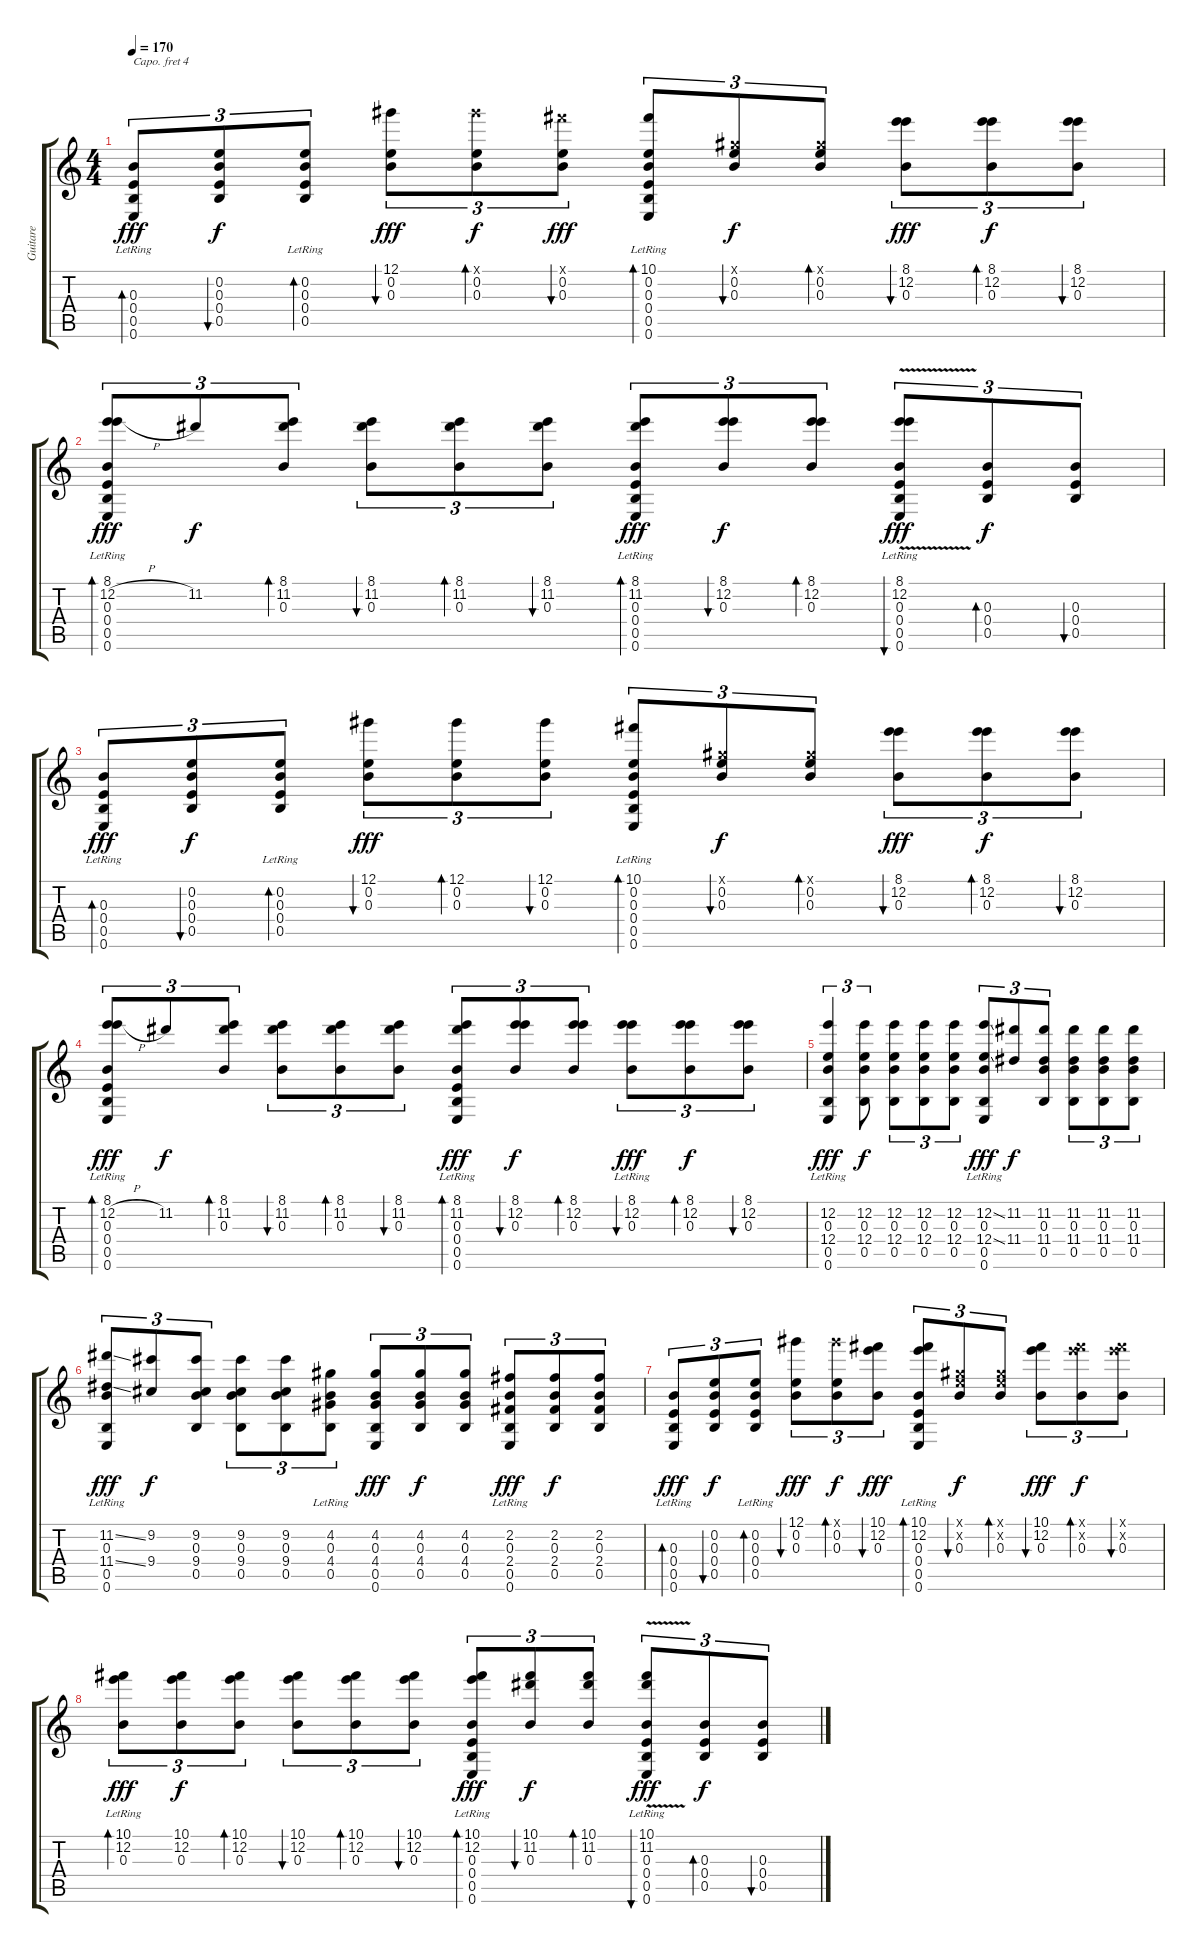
\track ("Guitare" "Guitare") {instrument acousticguitarsteel}
\staff {score tabs}
\capo 4
\tuning (E4 C4 G3 C3 G2 C2) {hide}
\ts (4 4)
\tempo 170
\clef g2
\ks c
(0.3 0.4 0.5 0.6{lr}).8{tu (3 2) bd 60 dy fff} (0.2 0.3 0.4 0.5).8{tu (3 2) bu 60 dy f} (0.2 0.3 0.4{lr} 0.5{lr}).8{tu (3 2) bd 60} (12.1 0.2 0.3).8{tu (3 2) bu 60 dy fff} (12.1{x} 0.2 0.3).8{tu (3 2) bd 60 dy f} (10.1{x} 0.2 0.3).8{tu (3 2) bu 60 dy fff} (10.1{lr} 0.2{lr} 0.3{lr} 0.4{lr} 0.5{lr} 0.6{lr}).8{tu (3 2) bd 60} (0.1{x} 0.2 0.3).8{tu (3 2) bu 60 dy f} (0.1{x} 0.2 0.3).8{tu (3 2) bd 60} (8.1 12.2 0.3).8{tu (3 2) bu 60 dy fff} (8.1 12.2 0.3).8{tu (3 2) bd 60 dy f} (8.1 12.2 0.3).8{tu (3 2) bu 60} |
(8.1{lr} 12.2{h} 0.3{lr} 0.4{lr} 0.5{lr} 0.6{lr}).8{tu (3 2) bd 60 dy fff} 11.2.8{tu (3 2) dy f} (8.1 11.2 0.3).8{tu (3 2) bd 60} (8.1 11.2 0.3).8{tu (3 2) bu 60} (8.1 11.2 0.3).8{tu (3 2) bd 60} (8.1 11.2 0.3).8{tu (3 2) bu 60} (8.1 11.2 0.3 0.4{lr} 0.5{lr} 0.6{lr}).8{tu (3 2) bd 60 dy fff} (8.1 12.2 0.3).8{tu (3 2) bu 60 dy f} (8.1 12.2 0.3).8{tu (3 2) bd 60} (8.1{lr} 12.2{v lr} 0.3 0.4{lr} 0.5{lr} 0.6{lr}).8{tu (3 2) bu 60 dy fff} (0.3 0.4 0.5).8{tu (3 2) bd 60 dy f} (0.3 0.4 0.5).8{tu (3 2) bu 60} |
(0.3 0.4 0.5 0.6{lr}).8{tu (3 2) bd 60 dy fff} (0.2 0.3 0.4 0.5).8{tu (3 2) bu 60 dy f} (0.2 0.3 0.4{lr} 0.5{lr}).8{tu (3 2) bd 60} (12.1 0.2 0.3).8{tu (3 2) bu 60 dy fff} (12.1 0.2 0.3).8{tu (3 2) bd 60} (12.1 0.2 0.3).8{tu (3 2) bu 60} (10.1{lr} 0.2{lr} 0.3{lr} 0.4{lr} 0.5{lr} 0.6{lr}).8{tu (3 2) bd 60} (0.1{x} 0.2 0.3).8{tu (3 2) bu 60 dy f} (0.1{x} 0.2 0.3).8{tu (3 2) bd 60} (8.1 12.2 0.3).8{tu (3 2) bu 60 dy fff} (8.1 12.2 0.3).8{tu (3 2) bd 60 dy f} (8.1 12.2 0.3).8{tu (3 2) bu 60} |
(8.1{lr} 12.2{h} 0.3{lr} 0.4{lr} 0.5{lr} 0.6{lr}).8{tu (3 2) bd 60 dy fff} 11.2.8{tu (3 2) dy f} (8.1 11.2 0.3).8{tu (3 2) bd 60} (8.1 11.2 0.3).8{tu (3 2) bu 60} (8.1 11.2 0.3).8{tu (3 2) bd 60} (8.1 11.2 0.3).8{tu (3 2) bu 60} (8.1 11.2 0.3 0.4{lr} 0.5{lr} 0.6{lr}).8{tu (3 2) bd 60 dy fff} (8.1 12.2 0.3).8{tu (3 2) bu 60 dy f} (8.1 12.2 0.3).8{tu (3 2) bd 60} (8.1{lr} 12.2{lr} 0.3).8{tu (3 2) bu 60 dy fff} (8.1 12.2 0.3).8{tu (3 2) bd 60 dy f} (8.1 12.2 0.3).8{tu (3 2) bu 60} |
(12.2{lr} 0.3{lr} 12.4{lr} 0.5{lr} 0.6{lr}).4{tu (3 2) dy fff} (12.2 0.3 12.4 0.5).8{tu (3 2) dy f} (12.2 0.3 12.4 0.5).8{tu (3 2)} (12.2 0.3 12.4 0.5).8{tu (3 2)} (12.2 0.3 12.4 0.5).8{tu (3 2)} (12.2{ss} 0.3 12.4{ss} 0.5{lr} 0.6{lr}).8{tu (3 2) dy fff} (11.2 11.4).8{tu (3 2) dy f} (11.2 0.3 11.4 0.5).8{tu (3 2)} (11.2 0.3 11.4 0.5).8{tu (3 2)} (11.2 0.3 11.4 0.5).8{tu (3 2)} (11.2 0.3 11.4 0.5).8{tu (3 2)} |
(11.2{ss} 0.3{lr} 11.4{ss} 0.5{lr} 0.6{lr}).8{tu (3 2) dy fff} (9.2 9.4).8{tu (3 2) dy f} (9.2 0.3 9.4 0.5).8{tu (3 2)} (9.2 0.3 9.4 0.5).8{tu (3 2)} (9.2 0.3 9.4 0.5).8{tu (3 2)} (4.2 0.3 4.4 0.5{lr}).8{tu (3 2)} (4.2 0.3 4.4 0.5 0.6).8{tu (3 2) dy fff} (4.2 0.3 4.4 0.5).8{tu (3 2) dy f} (4.2 0.3 4.4 0.5).8{tu (3 2)} (2.2 0.3 2.4 0.5 0.6{lr}).8{tu (3 2) dy fff} (2.2 0.3 2.4 0.5).8{tu (3 2) dy f} (2.2 0.3 2.4 0.5).8{tu (3 2)} |
(0.3 0.4 0.5 0.6{lr}).8{tu (3 2) bd 60 dy fff} (0.2 0.3 0.4 0.5).8{tu (3 2) bu 60 dy f} (0.2 0.3 0.4{lr} 0.5{lr}).8{tu (3 2) bd 60} (12.1 0.2 0.3).8{tu (3 2) bu 60 dy fff} (12.1{x} 0.2 0.3).8{tu (3 2) bd 60 dy f} (10.1 12.2 0.3).8{tu (3 2) bu 60 dy fff} (10.1{lr} 12.2{lr} 0.3{lr} 0.4{lr} 0.5{lr} 0.6{lr}).8{tu (3 2) bd 60} (0.1{x} 0.2{x} 0.3).8{tu (3 2) bu 60 dy f} (0.1{x} 0.2{x} 0.3).8{tu (3 2) bd 60} (10.1 12.2 0.3).8{tu (3 2) bu 60 dy fff} (10.1{x} 12.2{x} 0.3).8{tu (3 2) bd 60 dy f} (10.1{x} 12.2{x} 0.3).8{tu (3 2) bu 60} |
(10.1{lr} 12.2 0.3{lr}).8{tu (3 2) bd 60 dy fff} (10.1 12.2 0.3).8{tu (3 2) dy f} (10.1 12.2 0.3).8{tu (3 2) bd 60} (10.1 12.2 0.3).8{tu (3 2) bu 60} (10.1 12.2 0.3).8{tu (3 2) bd 60} (10.1 12.2 0.3).8{tu (3 2) bu 60} (10.1 12.2 0.3 0.4{lr} 0.5{lr} 0.6{lr}).8{tu (3 2) bd 60 dy fff} (10.1 11.2 0.3).8{tu (3 2) bu 60 dy f} (10.1 11.2 0.3).8{tu (3 2) bd 60} (10.1{lr} 11.2{v lr} 0.3 0.4{lr} 0.5{lr} 0.6{lr}).8{tu (3 2) bu 60 dy fff} (0.3 0.4 0.5).8{tu (3 2) bd 60 dy f} (0.3 0.4 0.5).8{tu (3 2) bu 60}
